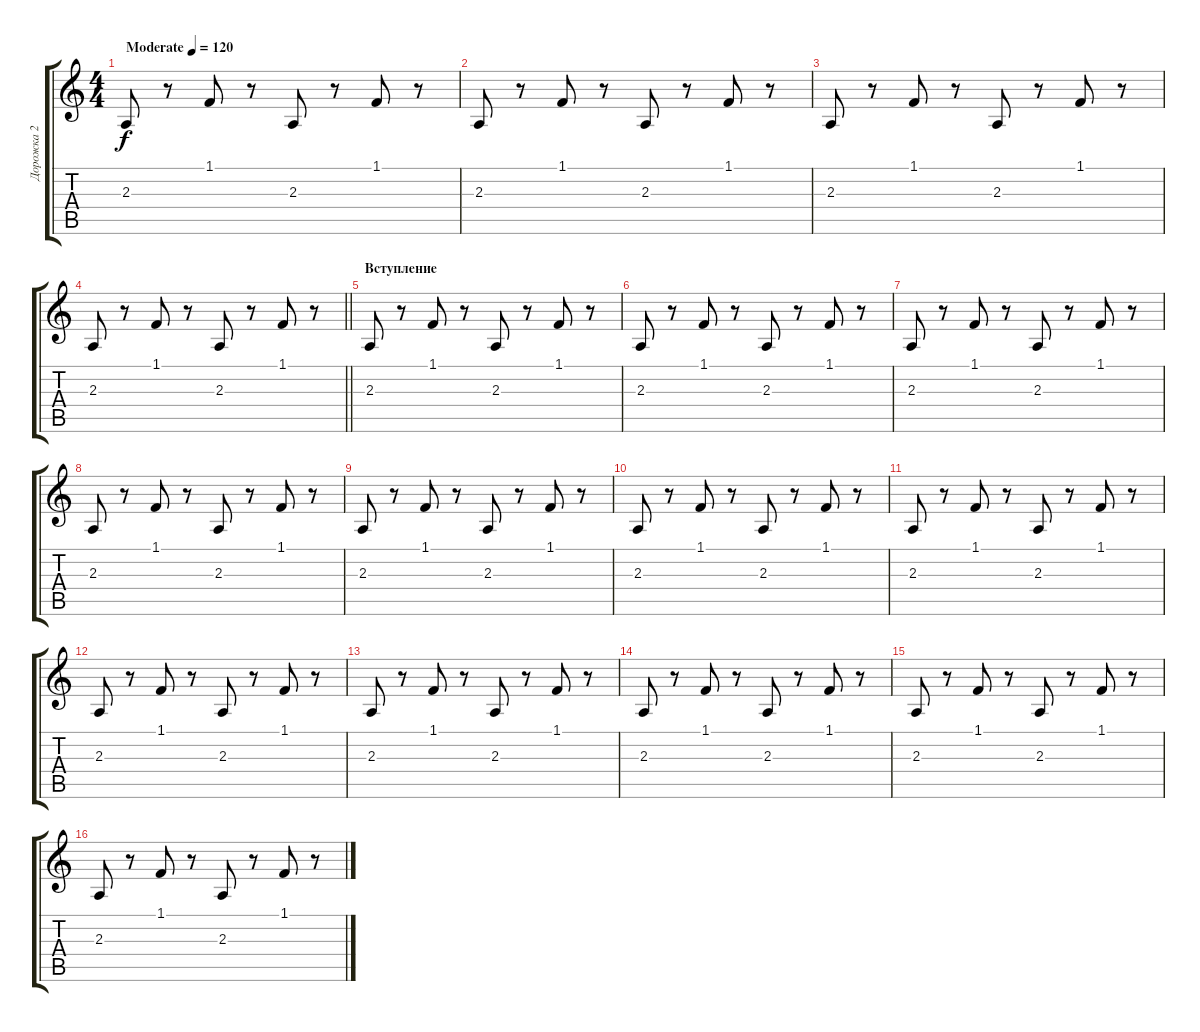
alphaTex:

\track ("Дорожка 2" "Дорожка 2") {instrument fx4atmosphere}
\staff {score tabs}
\tuning (E4 B3 G3 D3 A2 E2) {hide}
\ts (4 4)
\tempo (120 "Moderate")
\clef g2
\ks c
2.3.8{dy f volume 0 instrument fx4atmosphere} r.8{volume 5} 1.1.8 r.8 2.3.8 r.8 1.1.8 r.8 |
2.3.8 r.8 1.1.8 r.8 2.3.8 r.8 1.1.8 r.8 |
2.3.8 r.8 1.1.8 r.8 2.3.8 r.8 1.1.8 r.8 |
\barLineRight lightlight
2.3.8 r.8 1.1.8 r.8 2.3.8 r.8 1.1.8 r.8 |
\section ("" "Вступление")
2.3.8{volume 7} r.8 1.1.8 r.8 2.3.8 r.8 1.1.8 r.8 |
2.3.8 r.8 1.1.8 r.8 2.3.8 r.8 1.1.8 r.8 |
2.3.8 r.8 1.1.8 r.8 2.3.8 r.8 1.1.8 r.8 |
2.3.8 r.8 1.1.8 r.8 2.3.8 r.8 1.1.8 r.8 |
2.3.8 r.8 1.1.8 r.8 2.3.8 r.8 1.1.8 r.8 |
2.3.8 r.8 1.1.8 r.8 2.3.8 r.8 1.1.8 r.8 |
2.3.8 r.8 1.1.8 r.8 2.3.8 r.8 1.1.8 r.8 |
2.3.8 r.8 1.1.8 r.8 2.3.8 r.8 1.1.8 r.8 |
2.3.8 r.8 1.1.8 r.8 2.3.8 r.8 1.1.8 r.8 |
2.3.8 r.8 1.1.8 r.8 2.3.8 r.8 1.1.8 r.8 |
2.3.8 r.8 1.1.8 r.8 2.3.8 r.8 1.1.8 r.8 |
2.3.8 r.8 1.1.8 r.8 2.3.8 r.8 1.1.8 r.8
